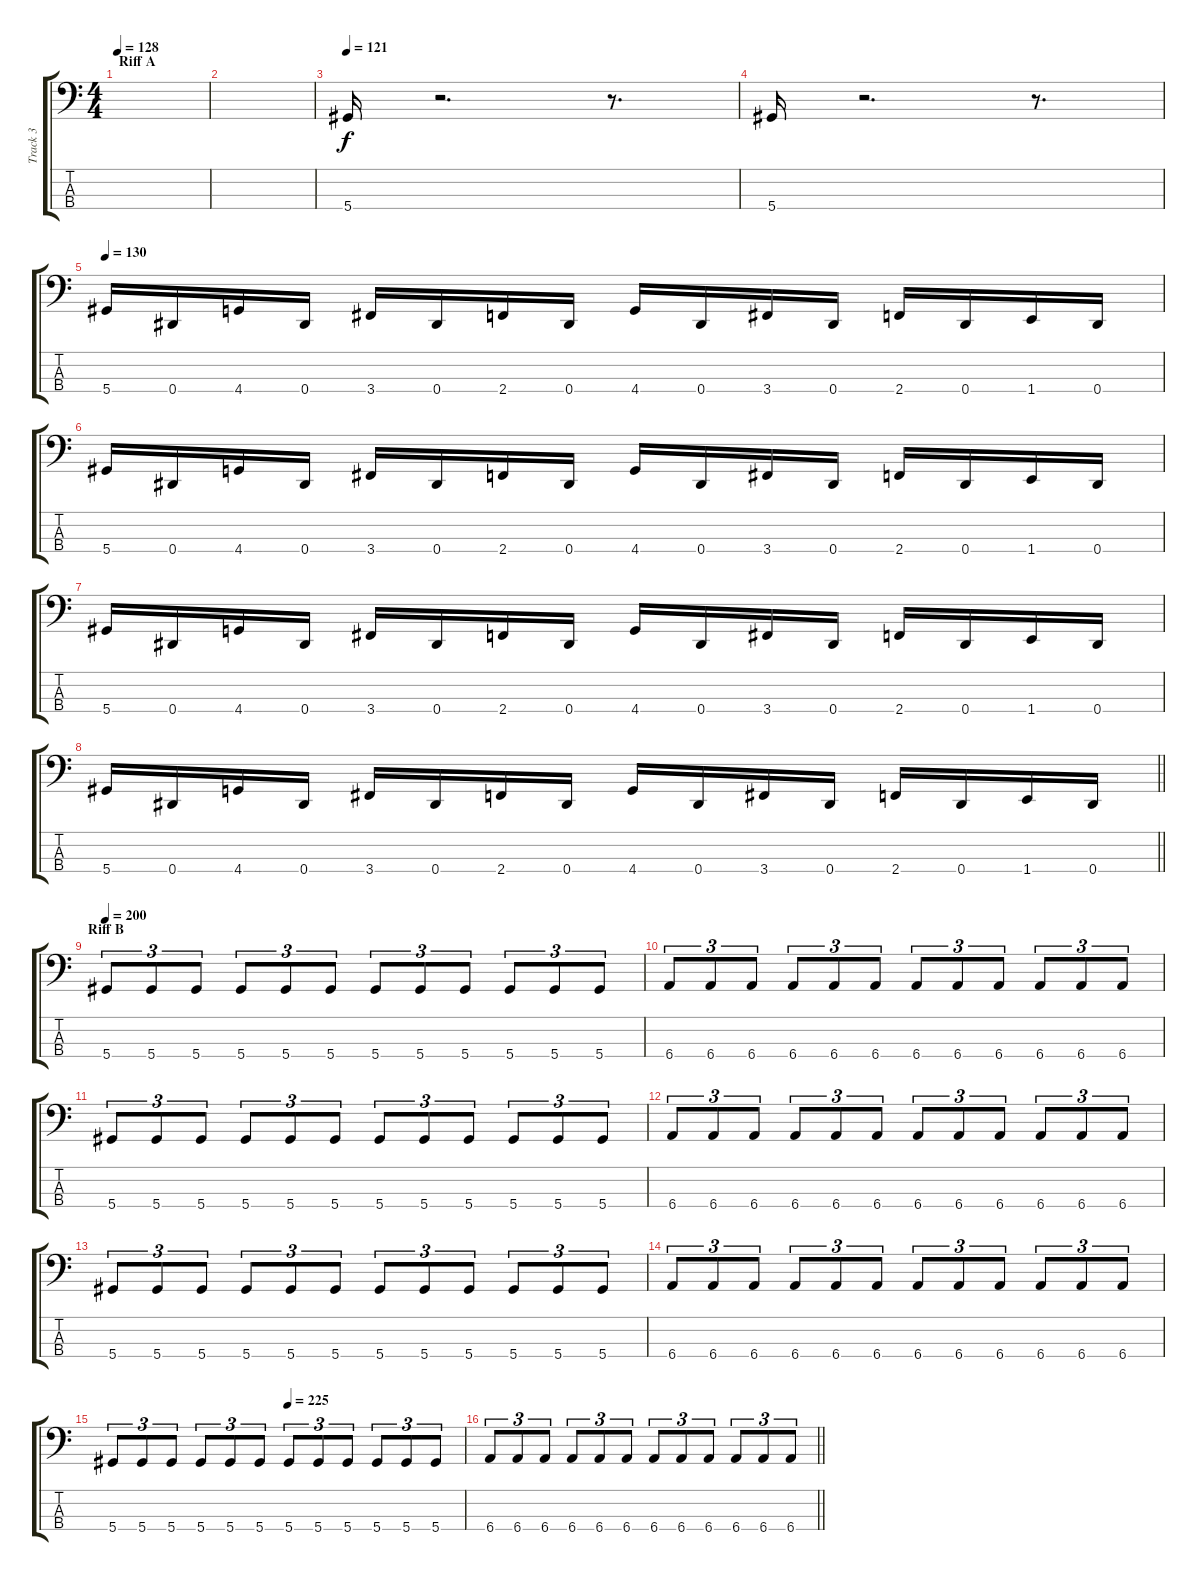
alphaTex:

\track ("Track 3" "Track 3") {instrument electricbassfinger}
\staff {score tabs}
\tuning (Gb2 Db2 Ab1 Eb1) {hide}
\ts (4 4)
\section ("" "Riff A")
\tempo 128
\clef f4
\ks c
|
|
\tempo 121
5.4.16 r.2{d} r.8{d} |
5.4.16 r.2{d} r.8{d} |
\tempo 130
5.4.16 0.4.16 4.4.16 0.4.16 3.4.16 0.4.16 2.4.16 0.4.16 4.4.16 0.4.16 3.4.16 0.4.16 2.4.16 0.4.16 1.4.16 0.4.16 |
5.4.16 0.4.16 4.4.16 0.4.16 3.4.16 0.4.16 2.4.16 0.4.16 4.4.16 0.4.16 3.4.16 0.4.16 2.4.16 0.4.16 1.4.16 0.4.16 |
5.4.16 0.4.16 4.4.16 0.4.16 3.4.16 0.4.16 2.4.16 0.4.16 4.4.16 0.4.16 3.4.16 0.4.16 2.4.16 0.4.16 1.4.16 0.4.16 |
\barLineRight lightlight
5.4.16 0.4.16 4.4.16 0.4.16 3.4.16 0.4.16 2.4.16 0.4.16 4.4.16 0.4.16 3.4.16 0.4.16 2.4.16 0.4.16 1.4.16 0.4.16 |
\section ("" "Riff B")
\tempo 200
5.4.8{tu (3 2)} 5.4.8{tu (3 2)} 5.4.8{tu (3 2)} 5.4.8{tu (3 2)} 5.4.8{tu (3 2)} 5.4.8{tu (3 2)} 5.4.8{tu (3 2)} 5.4.8{tu (3 2)} 5.4.8{tu (3 2)} 5.4.8{tu (3 2)} 5.4.8{tu (3 2)} 5.4.8{tu (3 2)} |
6.4.8{tu (3 2)} 6.4.8{tu (3 2)} 6.4.8{tu (3 2)} 6.4.8{tu (3 2)} 6.4.8{tu (3 2)} 6.4.8{tu (3 2)} 6.4.8{tu (3 2)} 6.4.8{tu (3 2)} 6.4.8{tu (3 2)} 6.4.8{tu (3 2)} 6.4.8{tu (3 2)} 6.4.8{tu (3 2)} |
5.4.8{tu (3 2)} 5.4.8{tu (3 2)} 5.4.8{tu (3 2)} 5.4.8{tu (3 2)} 5.4.8{tu (3 2)} 5.4.8{tu (3 2)} 5.4.8{tu (3 2)} 5.4.8{tu (3 2)} 5.4.8{tu (3 2)} 5.4.8{tu (3 2)} 5.4.8{tu (3 2)} 5.4.8{tu (3 2)} |
6.4.8{tu (3 2)} 6.4.8{tu (3 2)} 6.4.8{tu (3 2)} 6.4.8{tu (3 2)} 6.4.8{tu (3 2)} 6.4.8{tu (3 2)} 6.4.8{tu (3 2)} 6.4.8{tu (3 2)} 6.4.8{tu (3 2)} 6.4.8{tu (3 2)} 6.4.8{tu (3 2)} 6.4.8{tu (3 2)} |
5.4.8{tu (3 2)} 5.4.8{tu (3 2)} 5.4.8{tu (3 2)} 5.4.8{tu (3 2)} 5.4.8{tu (3 2)} 5.4.8{tu (3 2)} 5.4.8{tu (3 2)} 5.4.8{tu (3 2)} 5.4.8{tu (3 2)} 5.4.8{tu (3 2)} 5.4.8{tu (3 2)} 5.4.8{tu (3 2)} |
6.4.8{tu (3 2)} 6.4.8{tu (3 2)} 6.4.8{tu (3 2)} 6.4.8{tu (3 2)} 6.4.8{tu (3 2)} 6.4.8{tu (3 2)} 6.4.8{tu (3 2)} 6.4.8{tu (3 2)} 6.4.8{tu (3 2)} 6.4.8{tu (3 2)} 6.4.8{tu (3 2)} 6.4.8{tu (3 2)} |
\tempo (225 0.5)
5.4.8{tu (3 2)} 5.4.8{tu (3 2)} 5.4.8{tu (3 2)} 5.4.8{tu (3 2)} 5.4.8{tu (3 2)} 5.4.8{tu (3 2)} 5.4.8{tu (3 2)} 5.4.8{tu (3 2)} 5.4.8{tu (3 2)} 5.4.8{tu (3 2)} 5.4.8{tu (3 2)} 5.4.8{tu (3 2)} |
\barLineRight lightlight
6.4.8{tu (3 2)} 6.4.8{tu (3 2)} 6.4.8{tu (3 2)} 6.4.8{tu (3 2)} 6.4.8{tu (3 2)} 6.4.8{tu (3 2)} 6.4.8{tu (3 2)} 6.4.8{tu (3 2)} 6.4.8{tu (3 2)} 6.4.8{tu (3 2)} 6.4.8{tu (3 2)} 6.4.8{tu (3 2)}
